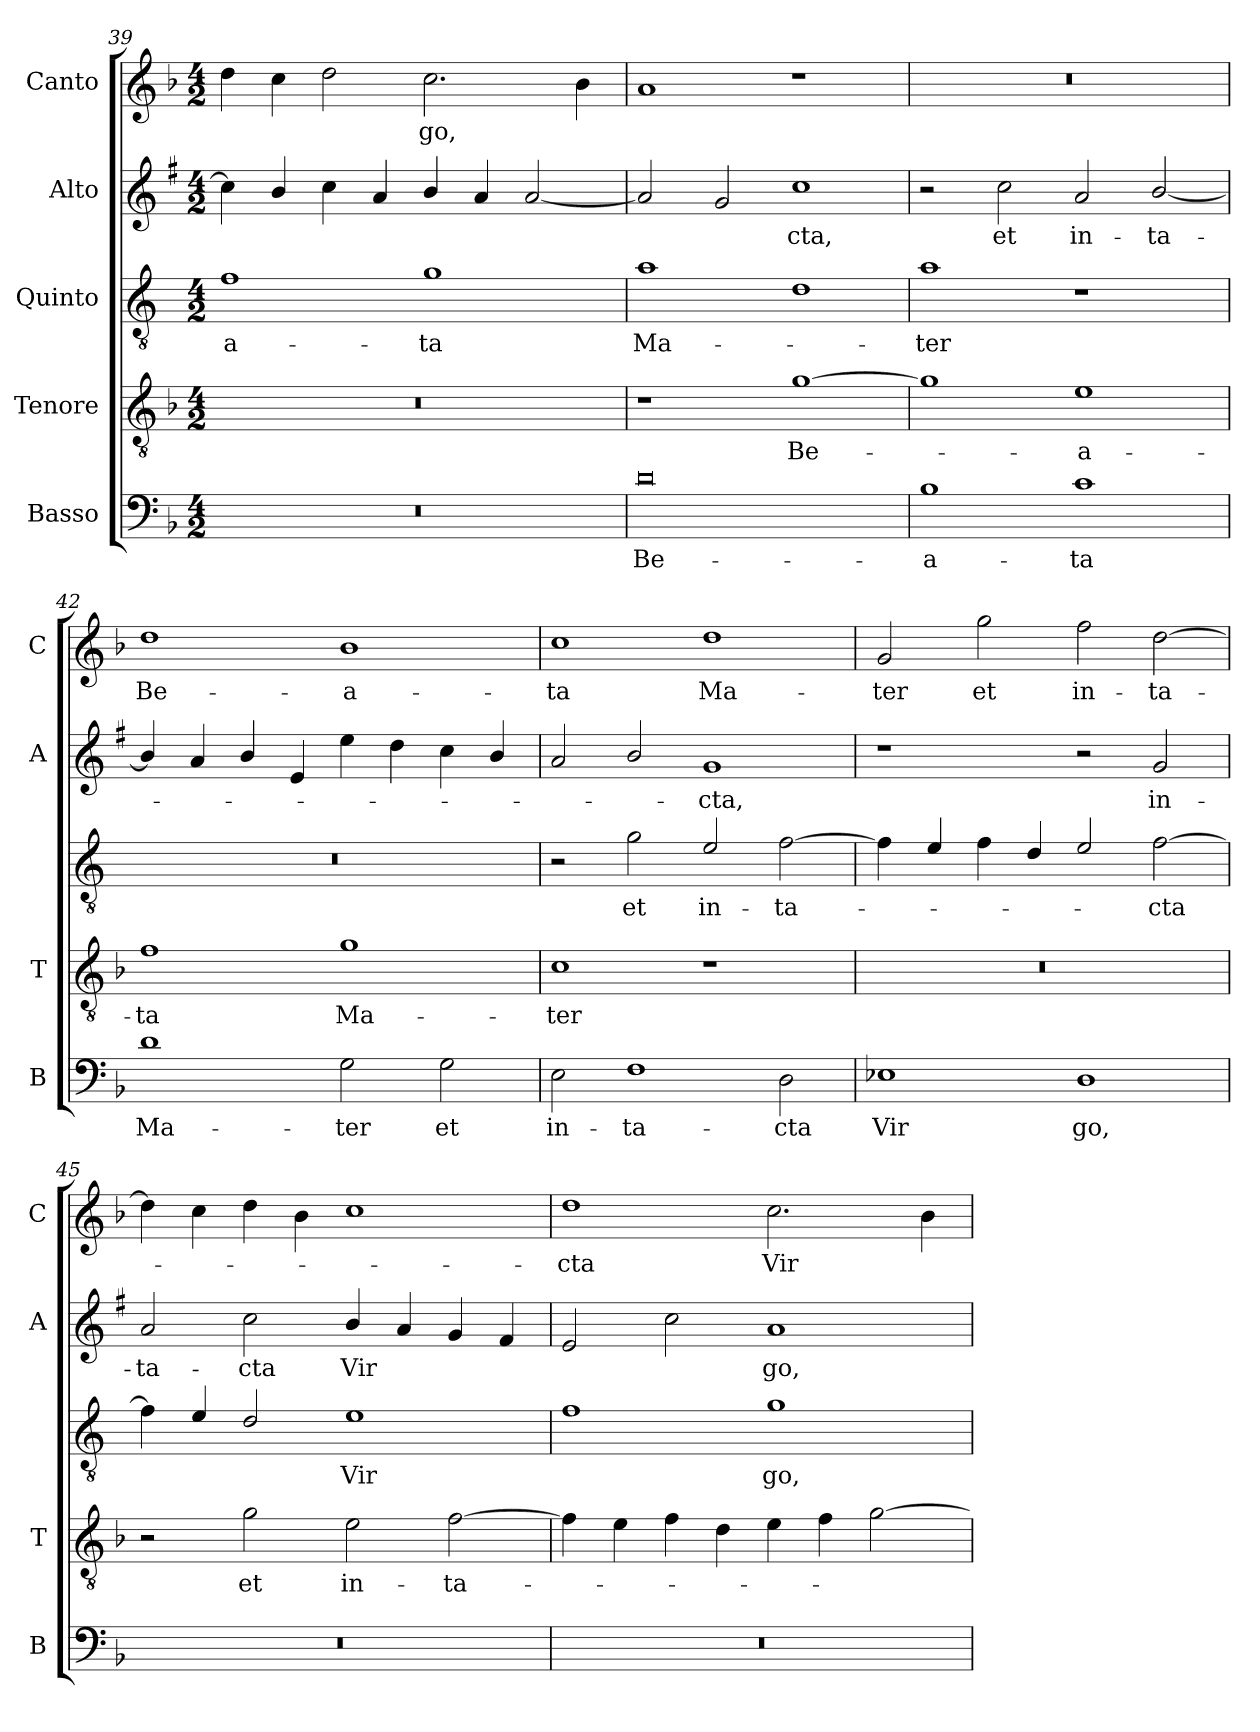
**kern	**text	**kern	**text	**kern	**text	**kern	**text	**kern	**text
*part5	*part5	*part4	*part4	*part3	*part3	*part2	*part2	*part1	*part1
*staff5	*staff5	*staff4	*staff4	*staff3	*staff3	*staff2	*staff2	*staff1	*staff1
*I"Basso	*	*I"Tenore	*	*I"Quinto	*	*I"Alto	*	*I"Canto	*
*I'B	*	*I'T	*	*	*	*I'A	*	*I'C	*
*clefF4	*	*clefGv2	*	*clefGv2	*	*clefG2	*	*clefG2	*
*	*	*	*	*ITrd4c7	*	*ITrd1c2	*	*	*
*k[b-]	*	*k[b-]	*	*k[b-]	*	*k[b-]	*	*k[b-]	*
*F:	*	*F:	*	*F:	*	*F:	*	*F:	*
*M4/2	*	*M4/2	*	*M4/2	*	*M4/2	*	*M4/2	*
=39	=39	=39	=39	=39	=39	=39	=39	=39	=39
!	!	!	!	!	!LO:LY:b	!	!	!	!
0r	.	0r	.	1B-	-a-	4b-\]	.	4dd\	.
.	.	.	.	.	.	4a/	.	4cc\	.
.	.	.	.	.	.	4b-\	.	2dd\	.
.	.	.	.	.	.	4g/	.	.	.
!	!	!	!	!	!LO:LY:b	!	!	!	!LO:LY:b
.	.	.	.	1c	-ta	4a/	.	2.cc\	go,
.	.	.	.	.	.	4g/	.	.	.
.	.	.	.	.	.	[2g/	.	.	.
.	.	.	.	.	.	.	.	4b-\	.
=40	=40	=40	=40	=40	=40	=40	=40	=40	=40
!	!LO:LY:b	!	!	!	!LO:LY:b	!	!	!	!
0d	Be-	1r	.	1d	Ma-	2g/]	.	1a	.
.	.	.	.	.	.	2f/	.	.	.
!	!	!	!LO:LY:b	!	!	!	!LO:LY:b	!	!
.	.	[1g	Be-	1G	.	1b-	-cta,	1r	.
!!LO:LB:g=z
=41	=41	=41	=41	=41	=41	=41	=41	=41	=41
!	!LO:LY:b	!	!	!	!LO:LY:b	!	!	!	!
1B-	-a-	1g]	.	1d	-ter	2r	.	0r	.
!	!	!	!	!	!	!	!LO:LY:b	!	!
.	.	.	.	.	.	2b-\	et	.	.
!	!LO:LY:b	!	!LO:LY:b	!	!	!	!LO:LY:b	!	!
1c	-ta	1e	-a-	1r	.	2g/	in-	.	.
!	!	!	!	!	!	!	!LO:LY:b	!	!
.	.	.	.	.	.	[2a/	-ta-	.	.
=42	=42	=42	=42	=42	=42	=42	=42	=42	=42
!	!LO:LY:b	!	!LO:LY:b	!	!	!	!	!	!LO:LY:b
1d	Ma-	1f	-ta	0r	.	4a/]	.	1dd	Be-
.	.	.	.	.	.	4g/	.	.	.
.	.	.	.	.	.	4a/	.	.	.
.	.	.	.	.	.	4d/	.	.	.
!	!LO:LY:b	!	!LO:LY:b	!	!	!	!	!	!LO:LY:b
2G\	-ter	1g	Ma-	.	.	4dd\	.	1b-	-a-
.	.	.	.	.	.	4cc\	.	.	.
!	!LO:LY:b	!	!	!	!	!	!	!	!
2G\	et	.	.	.	.	4b-\	.	.	.
.	.	.	.	.	.	4a/	.	.	.
=43	=43	=43	=43	=43	=43	=43	=43	=43	=43
!	!LO:LY:b	!	!LO:LY:b	!	!	!	!	!	!LO:LY:b
2E\	in-	1c	-ter	2r	.	2g/	.	1cc	-ta
!	!LO:LY:b	!	!	!	!LO:LY:b	!	!	!	!
1F	-ta-	.	.	2c\	et	2a/	.	.	.
!	!	!	!	!	!LO:LY:b	!	!LO:LY:b	!	!LO:LY:b
.	.	1r	.	2A/	in-	1f	-cta,	1dd	Ma-
!	!LO:LY:b	!	!	!	!LO:LY:b	!	!	!	!
2D\	-cta	.	.	[2B-\	-ta-	.	.	.	.
=44	=44	=44	=44	=44	=44	=44	=44	=44	=44
!	!LO:LY:b	!	!	!	!	!	!	!	!LO:LY:b
1E-X	Vir	0r	.	4B-\]	.	1r	.	2g/	-ter
.	.	.	.	4A/	.	.	.	.	.
!	!	!	!	!	!	!	!	!	!LO:LY:b
.	.	.	.	4B-\	.	.	.	2gg\	et
.	.	.	.	4G/	.	.	.	.	.
!	!LO:LY:b	!	!	!	!	!	!	!	!LO:LY:b
1D	go,	.	.	2A/	.	2r	.	2ff\	in-
!	!	!	!	!	!LO:LY:b	!	!LO:LY:b	!	!LO:LY:b
.	.	.	.	[2B-\	-cta	2f/	in-	[2dd\	-ta-
=45	=45	=45	=45	=45	=45	=45	=45	=45	=45
!	!	!	!	!	!	!	!LO:LY:b	!	!
0r	.	2r	.	4B-\]	.	2g/	-ta-	4dd\]	.
.	.	.	.	4A/	.	.	.	4cc\	.
!	!	!	!LO:LY:b	!	!	!	!LO:LY:b	!	!
.	.	2g\	et	2G/	.	2b-\	-cta	4dd\	.
.	.	.	.	.	.	.	.	4b-\	.
!	!	!	!LO:LY:b	!	!LO:LY:b	!	!LO:LY:b	!	!
.	.	2e\	in-	1A	Vir	4a/	Vir	1cc	.
.	.	.	.	.	.	4g/	.	.	.
!	!	!	!LO:LY:b	!	!	!	!	!	!
.	.	[2f\	-ta-	.	.	4f/	.	.	.
.	.	.	.	.	.	4e/	.	.	.
=46	=46	=46	=46	=46	=46	=46	=46	=46	=46
!	!	!	!	!	!	!	!	!	!LO:LY:b
0r	.	4f\]	.	1B-	.	2d/	.	1dd	-cta
.	.	4e\	.	.	.	.	.	.	.
.	.	4f\	.	.	.	2b-\	.	.	.
.	.	4d\	.	.	.	.	.	.	.
!	!	!	!	!	!LO:LY:b	!	!LO:LY:b	!	!LO:LY:b
.	.	4e\	.	1c	go,	1g	go,	2.cc\	Vir
.	.	4f\	.	.	.	.	.	.	.
.	.	[2g\	.	.	.	.	.	.	.
.	.	.	.	.	.	.	.	4b-\	.
=	=	=	=	=	=	=	=	=	=
*-	*-	*-	*-	*-	*-	*-	*-	*-	*-
